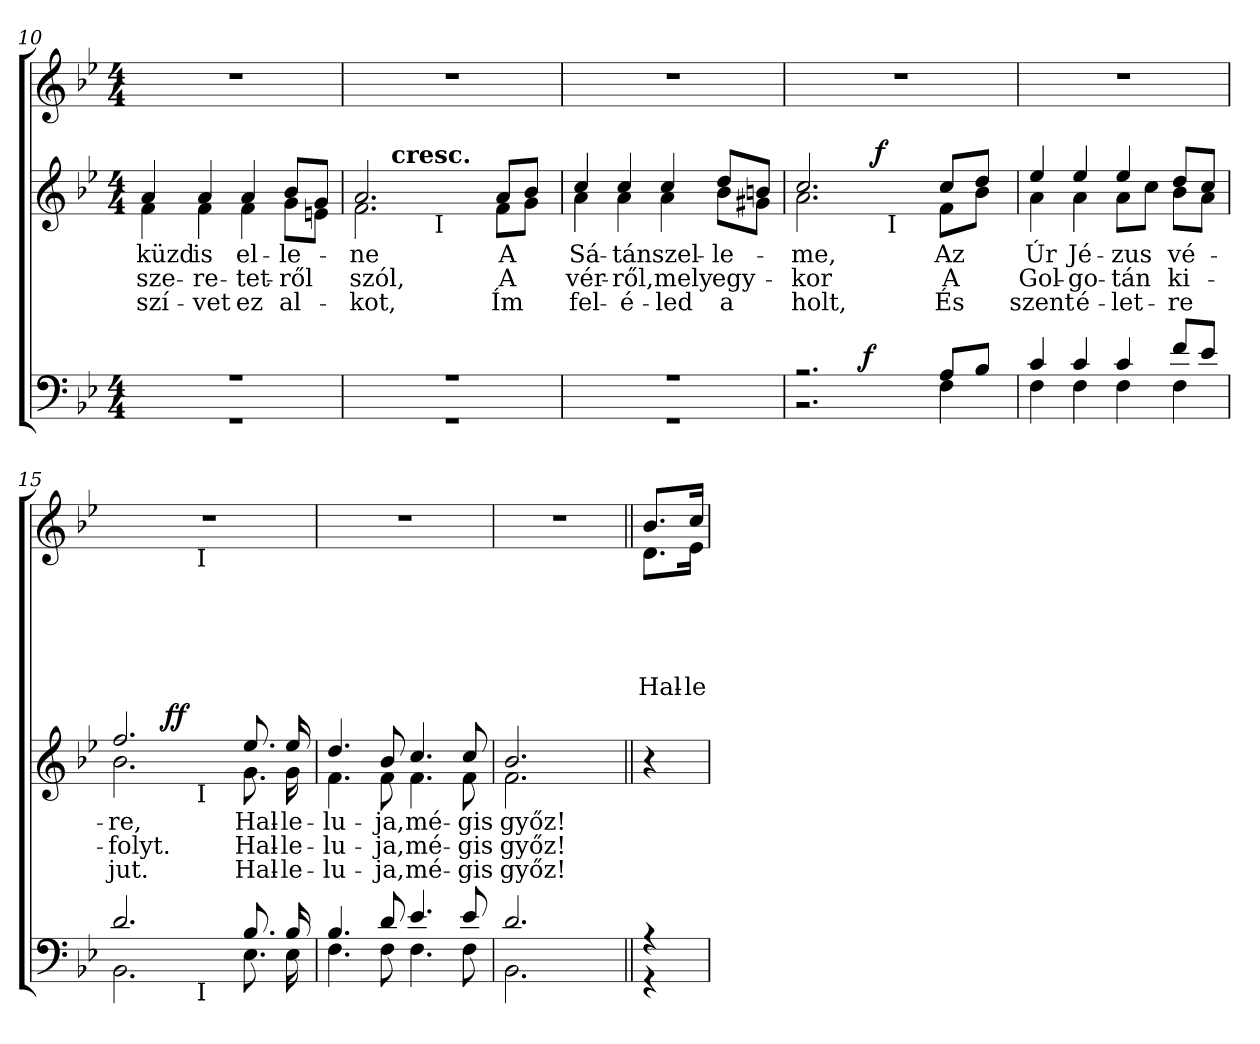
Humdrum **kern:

**kern	**dynam	**kern	**text	**text	**text	**dynam	**kern	**text	**text	**text	**text	**text
*part3	*part3	*part2	*part2	*part2	*part2	*part2	*part1	*part1	*part1	*part1	*part1	*part1
*staff3	*staff3	*staff2	*staff2	*staff2	*staff2	*staff2	*staff1	*staff1	*staff1	*staff1	*staff1	*staff1
*clefF4	*	*clefG2	*	*	*	*	*clefG2	*	*	*	*	*
*k[b-e-]	*	*k[b-e-]	*	*	*	*	*k[b-e-]	*	*	*	*	*
*B-:	*	*B-:	*	*	*	*	*B-:	*	*	*	*	*
*M4/4	*	*M4/4	*	*	*	*	*M4/4	*	*	*	*	*
=10	=10	=10	=10	=10	=10	=10	=10	=10	=10	=10	=10	=10
*^	*	*	*	*	*	*	*	*	*	*	*	*
!	!	!	!	!LO:LY:b	!LO:LY:b	!LO:LY:b	!	!	!	!	!	!	!
*	*	*	*^	*	*	*	*	*	*	*	*	*	*
1r	1r	.	4a/	4f\	küzd	sze-	szí-	.	1r	.	.	.	.	.
!	!	!	!	!	!LO:LY:b	!LO:LY:b	!LO:LY:b	!	!	!	!	!	!	!
.	.	.	4a/	4f\	is	-re-	-vet	.	.	.	.	.	.	.
!	!	!	!	!	!LO:LY:b	!LO:LY:b	!LO:LY:b	!	!	!	!	!	!	!
.	.	.	4a/	4f\	el-	-tet-	ez	.	.	.	.	.	.	.
!	!	!	!	!	!LO:LY:b	!LO:LY:b	!LO:LY:b	!	!	!	!	!	!	!
.	.	.	8b-/L	8g\L	-le-	-ről	al-	.	.	.	.	.	.	.
.	.	.	8g/J	8en\J	.	.	.	.	.	.	.	.	.	.
*	*	*	*v	*v	*	*	*	*	*	*	*	*	*	*
=11	=11	=11	=11	=11	=11	=11	=11	=11	=11	=11	=11	=11	=11
*	*	*	*^	*	*	*	*	*	*	*	*	*	*
!	!	!	!	!	!LO:LY:b	!LO:LY:b	!LO:LY:b	!	!	!	!	!	!	!
*	*	*	*^	*^	*	*	*	*	*	*	*	*	*	*
1r	1r	.	2.a/	2.f\	8.ryy	4..ryy	-ne	szól,	-kot,	.	1r	.	.	.	.	.
!	!	!	!	!	!LO:TX:a:B:t=cresc.	!	!	!	!	!	!	!	!	!	!	!
.	.	.	.	.	2ryy	.	.	.	.	.	.	.	.	.	.	.
!	!	!	!	!	!	!LO:TX:b:t=I	!	!	!	!	!	!	!	!	!	!
.	.	.	.	.	.	2ryy	.	.	.	.	.	.	.	.	.	.
.	.	.	.	.	4ryy	.	.	.	.	.	.	.	.	.	.	.
!	!	!	!	!	!	!	!LO:LY:b	!LO:LY:b	!LO:LY:b	!	!	!	!	!	!	!
.	.	.	8a/L	8f\L	.	.	A	A	Ím	.	.	.	.	.	.	.
.	.	.	8b-/J	8g\J	.	.	.	.	.	.	.	.	.	.	.	.
.	.	.	.	.	16ryy	16ryy	.	.	.	.	.	.	.	.	.	.
*	*	*	*v	*v	*v	*v	*	*	*	*	*	*	*	*	*	*
!!LO:LB:g=z
=12	=12	=12	=12	=12	=12	=12	=12	=12	=12	=12	=12	=12	=12
*	*	*	*^	*	*	*	*	*	*	*	*	*	*
*	*	*	*	*^	*	*	*	*	*	*	*	*	*	*
*	*	*	*	*	*^	*	*	*	*	*	*	*	*	*	*
!	!	!	!	!	!	!	!LO:LY:b	!LO:LY:b	!LO:LY:b	!	!	!	!	!	!	!
*	*	*	*	*v	*v	*v	*	*	*	*	*	*	*	*	*	*
1r	1r	.	4cc/	4a\	Sá-	vér-	fel-	.	1r	.	.	.	.	.
!	!	!	!	!	!LO:LY:b	!LO:LY:b	!LO:LY:b	!	!	!	!	!	!	!
.	.	.	4cc/	4a\	-tán	-ről,	-é-	.	.	.	.	.	.	.
!	!	!	!	!	!LO:LY:b	!LO:LY:b	!LO:LY:b	!	!	!	!	!	!	!
.	.	.	4cc/	4a\	szel-	mely	-led	.	.	.	.	.	.	.
!	!	!	!	!	!LO:LY:b	!LO:LY:b	!LO:LY:b	!	!	!	!	!	!	!
.	.	.	8dd/L	8b-\L	-le-	egy-	a	.	.	.	.	.	.	.
.	.	.	8bn/J	8g#X\J	.	.	.	.	.	.	.	.	.	.
*	*	*	*v	*v	*	*	*	*	*	*	*	*	*	*
=13	=13	=13	=13	=13	=13	=13	=13	=13	=13	=13	=13	=13	=13
*	*	*	*^	*	*	*	*	*	*	*	*	*	*
!	!	!	!	!	!LO:LY:b	!LO:LY:b	!LO:LY:b	!	!	!	!	!	!	!
*	*^	*	*^	*^	*	*	*	*	*	*	*	*	*	*
2.r	2.r	4ryy	.	2.cc/	2.a\	4.ryy	4ryy	-me,	-kor	holt,	.	1r	.	.	.	.	.
.	.	16.ryy	.	.	.	.	8ryy	.	.	.	.	.	.	.	.	.	.
!	!	!	!LO:DY:a	!	!	!	!	!	!	!	!	!	!	!	!	!	!
.	.	2ryy	f	.	.	.	.	.	.	.	.	.	.	.	.	.	.
!	!	!	!	!	!	!	!	!	!	!	!LO:DY:b	!	!	!	!	!	!
.	.	.	.	.	.	2ryy	32ryy	.	.	.	f	.	.	.	.	.	.
!	!	!	!	!	!	!	!LO:TX:b:t=I	!	!	!	!	!	!	!	!	!	!
.	.	.	.	.	.	.	2ryy	.	.	.	.	.	.	.	.	.	.
!	!	!	!	!	!	!	!	!LO:LY:b	!LO:LY:b	!LO:LY:b	!	!	!	!	!	!	!
8A/L	4F\	.	.	8cc/L	8f\L	.	.	Az	A	És	.	.	.	.	.	.	.
.	.	8ryy	.	.	.	.	.	.	.	.	.	.	.	.	.	.	.
8B-/J	.	.	.	8dd/J	8b-\J	8ryy	.	.	.	.	.	.	.	.	.	.	.
.	.	.	.	.	.	.	16.ryy	.	.	.	.	.	.	.	.	.	.
.	.	32ryy	.	.	.	.	.	.	.	.	.	.	.	.	.	.	.
*	*v	*v	*	*	*	*	*	*	*	*	*	*	*	*	*	*	*
*	*	*	*v	*v	*v	*v	*	*	*	*	*	*	*	*	*	*
=14	=14	=14	=14	=14	=14	=14	=14	=14	=14	=14	=14	=14	=14
*	*^	*	*^	*	*	*	*	*	*	*	*	*	*
*	*	*	*	*	*^	*	*	*	*	*	*	*	*	*	*
*	*	*	*	*	*	*^	*	*	*	*	*	*	*	*	*	*
!	!	!	!	!	!	!	!	!LO:LY:b	!LO:LY:b	!LO:LY:b	!	!	!	!	!	!	!
*	*v	*v	*	*	*	*	*	*	*	*	*	*	*	*	*	*	*
*	*	*	*	*v	*v	*v	*	*	*	*	*	*	*	*	*	*
4c/	4F\	.	4ee-/	4a\	Úr	Gol-	szent	.	1r	.	.	.	.	.
!	!	!	!	!	!LO:LY:b	!LO:LY:b	!LO:LY:b	!	!	!	!	!	!	!
4c/	4F\	.	4ee-/	4a\	Jé-	-go-	é-	.	.	.	.	.	.	.
!	!	!	!	!	!LO:LY:b	!LO:LY:b	!LO:LY:b	!	!	!	!	!	!	!
4c/	4F\	.	4ee-/	8a\L	-zus	-tán	-let-	.	.	.	.	.	.	.
.	.	.	.	8cc\J	.	.	.	.	.	.	.	.	.	.
!	!	!	!	!	!LO:LY:b	!LO:LY:b	!LO:LY:b	!	!	!	!	!	!	!
8f/L	4F\	.	8dd/L	8b-\L	vé-	ki-	-re	.	.	.	.	.	.	.
8e-/J	.	.	8cc/J	8a\J	.	.	.	.	.	.	.	.	.	.
*	*	*	*v	*v	*	*	*	*	*	*	*	*	*	*
=15	=15	=15	=15	=15	=15	=15	=15	=15	=15	=15	=15	=15	=15
*	*	*	*^	*	*	*	*	*	*	*	*	*	*
!	!	!	!	!	!LO:LY:b	!LO:LY:b	!LO:LY:b	!	!	!	!	!	!	!
*	*^	*	*^	*^	*	*	*	*	*^	*	*	*	*	*
2.d/	2.BB-\	4..ryy	.	2.ff/	2.b-\	4ryy	4..ryy	-re,	-folyt.	jut.	.	1r	4..ryy	.	.	.	.	.
.	.	.	.	.	.	32ryy	.	.	.	.	.	.	.	.	.	.	.	.
!	!	!	!	!	!	!	!	!	!	!	!LO:DY:a	!	!	!	!	!	!	!
.	.	.	.	.	.	2ryy	.	.	.	.	ff	.	.	.	.	.	.	.
!	!	!	!	!	!	!	!	!	!	!	!	!	!LO:TX:b:t=I	!	!	!	!	!
!	!	!	!	!	!	!	!LO:TX:b:t=I	!	!	!	!	!	!	!	!	!	!	!
!	!	!LO:TX:b:t=I	!	!	!	!	!	!	!	!	!	!	!	!	!	!	!	!
.	.	2ryy	.	.	.	.	2ryy	.	.	.	.	.	2ryy	.	.	.	.	.
!	!	!	!	!	!	!	!	!LO:LY:b	!LO:LY:b	!LO:LY:b	!	!	!	!	!	!	!	!
8.B-/	8.E-\	.	.	8.ee-/	8.g\	.	.	Hal-	Hal-	Hal-	.	.	.	.	.	.	.	.
.	.	.	.	.	.	8..ryy	.	.	.	.	.	.	.	.	.	.	.	.
!	!	!	!	!	!	!	!	!LO:LY:b	!LO:LY:b	!LO:LY:b	!	!	!	!	!	!	!	!
16B-/	16E-\	16ryy	.	16ee-/	16g\	.	16ryy	-le-	-le-	-le-	.	.	16ryy	.	.	.	.	.
*	*v	*v	*	*	*	*	*	*	*	*	*	*v	*v	*	*	*	*	*
*	*	*	*v	*v	*v	*v	*	*	*	*	*	*	*	*	*	*
=16	=16	=16	=16	=16	=16	=16	=16	=16	=16	=16	=16	=16	=16
*	*^	*	*^	*	*	*	*	*^	*	*	*	*	*
*	*	*	*	*	*^	*	*	*	*	*	*	*	*	*	*	*
*	*	*	*	*	*	*^	*	*	*	*	*	*	*	*	*	*	*
!	!	!	!	!	!	!	!	!LO:LY:b	!LO:LY:b	!LO:LY:b	!	!	!	!	!	!	!	!
*	*v	*v	*	*	*	*	*	*	*	*	*	*v	*v	*	*	*	*	*
*	*	*	*	*v	*v	*v	*	*	*	*	*	*	*	*	*	*
4.B-/	4.F\	.	4.dd/	4.f\	-lu-	-lu-	-lu-	.	1r	.	.	.	.	.
!	!	!	!	!	!LO:LY:b	!LO:LY:b	!LO:LY:b	!	!	!	!	!	!	!
8d/	8F\	.	8b-/	8f\	-ja,	-ja,	-ja,	.	.	.	.	.	.	.
!	!	!	!	!	!LO:LY:b	!LO:LY:b	!LO:LY:b	!	!	!	!	!	!	!
4.e-/	4.F\	.	4.cc/	4.f\	mé-	mé-	mé-	.	.	.	.	.	.	.
!	!	!	!	!	!LO:LY:b	!LO:LY:b	!LO:LY:b	!	!	!	!	!	!	!
8e-/	8F\	.	8cc/	8f\	-gis	-gis	-gis	.	.	.	.	.	.	.
=17	=17	=17	=17	=17	=17	=17	=17	=17	=17	=17	=17	=17	=17	=17
!	!	!	!	!	!LO:LY:b	!LO:LY:b	!LO:LY:b	!	!	!	!	!	!	!
2.d/	2.BB-\	.	2.b-/	2.f\	győz!	győz!	győz!	.	1r	.	.	.	.	.
4ryy	4ryy	.	4ryy	4ryy	.	.	.	.	.	.	.	.	.	.
*	*	*	*v	*v	*	*	*	*	*	*	*	*	*	*
!!LO:LB:g=z
=18||	=18||	=18||	=18||	=18||	=18||	=18||	=18||	=18||	=18||	=18||	=18||	=18||	=18||
*	*	*	*^	*	*	*	*	*	*	*	*	*	*
!	!	!	!	!	!	!	!	!	!LO:TX:a:B:t=Szoprán, alt duett	!	!	!	!	!
!	!	!	!	!	!	!	!	!	!	!	!	!	!	!LO:LY:b
*	*	*	*v	*v	*	*	*	*	*^	*	*	*	*	*
4r	4r	.	4r	.	.	.	.	8.b-/L	8.d\L	.	.	.	.	Hal-
!	!	!	!	!	!	!	!	!	!	!	!	!	!	!LO:LY:b
.	.	.	.	.	.	.	.	16cc/Jk	16e-\Jk	.	.	.	.	-le-
*v	*v	*	*	*	*	*	*	*v	*v	*	*	*	*	*
=	=	=	=	=	=	=	=	=	=	=	=	=
*-	*-	*-	*-	*-	*-	*-	*-	*-	*-	*-	*-	*-
